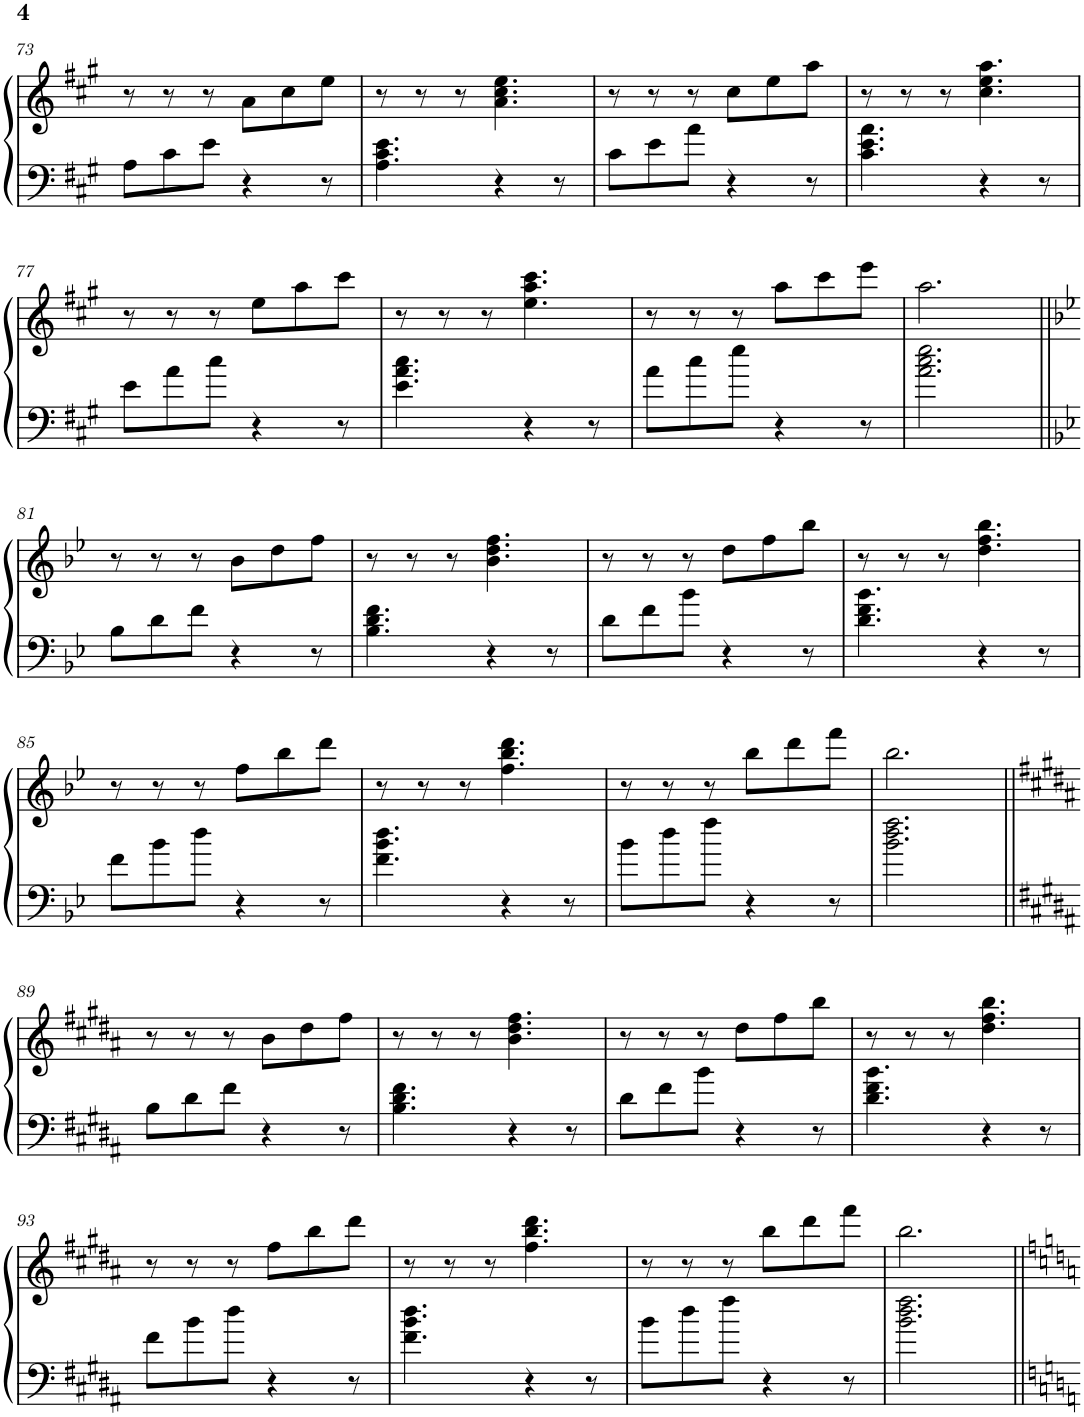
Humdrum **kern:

**kern	**kern
*part1	*part1
*staff2	*staff1
*I"Piano	*
*I'Pno.	*
!!LO:PB:g=z
*clefF4	*clefG2
*k[f#c#g#]	*k[f#c#g#]
*M6/8	*M6/8
=73	=73
8A\L	8r
8c#\	8r
8e\J	8r
4r	8a\L
.	8cc#\
8r	8ee\J
=74	=74
4.A\ 4.c#\ 4.e\	8r
.	8r
.	8r
4r	4.a\ 4.cc#\ 4.ee\
8r	.
=75	=75
8c#\L	8r
8e\	8r
8a\J	8r
4r	8cc#\L
.	8ee\
8r	8aa\J
=76	=76
4.c#\ 4.e\ 4.a\	8r
.	8r
.	8r
4r	4.cc#\ 4.ee\ 4.aa\
8r	.
!!LO:LB:g=z
=77	=77
8e\L	8r
8a\	8r
8cc#\J	8r
4r	8ee\L
.	8aa\
8r	8ccc#\J
=78	=78
4.e\ 4.a\ 4.cc#\	8r
.	8r
.	8r
4r	4.ee\ 4.aa\ 4.ccc#\
8r	.
=79	=79
8a\L	8r
8cc#\	8r
8ee\J	8r
4r	8aa\L
.	8ccc#\
8r	8eee\J
=80	=80
2.a\ 2.cc#\ 2.ee\	2.aa\
!!LO:LB:g=z
=81||	=81||
*k[b-e-]	*k[b-e-]
8B-\L	8r
8d\	8r
8f\J	8r
4r	8b-\L
.	8dd\
8r	8ff\J
=82	=82
4.B-\ 4.d\ 4.f\	8r
.	8r
.	8r
4r	4.b-\ 4.dd\ 4.ff\
8r	.
=83	=83
8d\L	8r
8f\	8r
8b-\J	8r
4r	8dd\L
.	8ff\
8r	8bb-\J
=84	=84
4.d\ 4.f\ 4.b-\	8r
.	8r
.	8r
4r	4.dd\ 4.ff\ 4.bb-\
8r	.
!!LO:LB:g=z
=85	=85
8f\L	8r
8b-\	8r
8dd\J	8r
4r	8ff\L
.	8bb-\
8r	8ddd\J
=86	=86
4.f\ 4.b-\ 4.dd\	8r
.	8r
.	8r
4r	4.ff\ 4.bb-\ 4.ddd\
8r	.
=87	=87
8b-\L	8r
8dd\	8r
8ff\J	8r
4r	8bb-\L
.	8ddd\
8r	8fff\J
=88	=88
2.b-\ 2.dd\ 2.ff\	2.bb-\
!!LO:LB:g=z
=89||	=89||
*k[f#c#g#d#a#]	*k[f#c#g#d#a#]
8B\L	8r
8d#\	8r
8f#\J	8r
4r	8b\L
.	8dd#\
8r	8ff#\J
=90	=90
4.B\ 4.d#\ 4.f#\	8r
.	8r
.	8r
4r	4.b\ 4.dd#\ 4.ff#\
8r	.
=91	=91
8d#\L	8r
8f#\	8r
8b\J	8r
4r	8dd#\L
.	8ff#\
8r	8bb\J
=92	=92
4.d#\ 4.f#\ 4.b\	8r
.	8r
.	8r
4r	4.dd#\ 4.ff#\ 4.bb\
8r	.
!!LO:LB:g=z
=93	=93
8f#\L	8r
8b\	8r
8dd#\J	8r
4r	8ff#\L
.	8bb\
8r	8ddd#\J
=94	=94
4.f#\ 4.b\ 4.dd#\	8r
.	8r
.	8r
4r	4.ff#\ 4.bb\ 4.ddd#\
8r	.
=95	=95
8b\L	8r
8dd#\	8r
8ff#\J	8r
4r	8bb\L
.	8ddd#\
8r	8fff#\J
=96	=96
2.b\ 2.dd#\ 2.ff#\	2.bb\
=||	=||
*-	*-
